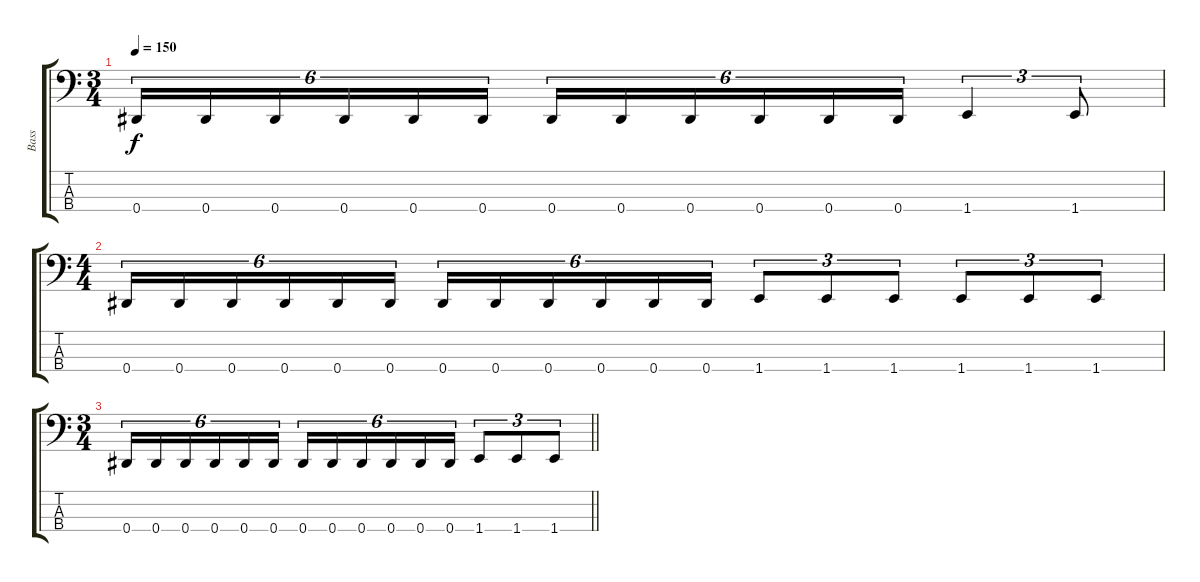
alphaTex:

\track ("Bass" "Bass") {instrument electricbasspick}
\staff {score tabs}
\tuning (Gb2 Db2 Ab1 Eb1) {hide}
\ts (3 4)
\tempo 150
\clef f4
\ks c
0.4.16{tu (6 4) dy f} 0.4.16{tu (6 4)} 0.4.16{tu (6 4)} 0.4.16{tu (6 4)} 0.4.16{tu (6 4)} 0.4.16{tu (6 4)} 0.4.16{tu (6 4)} 0.4.16{tu (6 4)} 0.4.16{tu (6 4)} 0.4.16{tu (6 4)} 0.4.16{tu (6 4)} 0.4.16{tu (6 4)} 1.4.4{tu (3 2)} 1.4.8{tu (3 2)} |
\ts (4 4)
0.4.16{tu (6 4)} 0.4.16{tu (6 4)} 0.4.16{tu (6 4)} 0.4.16{tu (6 4)} 0.4.16{tu (6 4)} 0.4.16{tu (6 4)} 0.4.16{tu (6 4)} 0.4.16{tu (6 4)} 0.4.16{tu (6 4)} 0.4.16{tu (6 4)} 0.4.16{tu (6 4)} 0.4.16{tu (6 4)} 1.4.8{tu (3 2)} 1.4.8{tu (3 2)} 1.4.8{tu (3 2)} 1.4.8{tu (3 2)} 1.4.8{tu (3 2)} 1.4.8{tu (3 2)} |
\ts (3 4)
\barLineRight lightlight
0.4.16{tu (6 4)} 0.4.16{tu (6 4)} 0.4.16{tu (6 4)} 0.4.16{tu (6 4)} 0.4.16{tu (6 4)} 0.4.16{tu (6 4)} 0.4.16{tu (6 4)} 0.4.16{tu (6 4)} 0.4.16{tu (6 4)} 0.4.16{tu (6 4)} 0.4.16{tu (6 4)} 0.4.16{tu (6 4)} 1.4.8{tu (3 2)} 1.4.8{tu (3 2)} 1.4.8{tu (3 2)}
